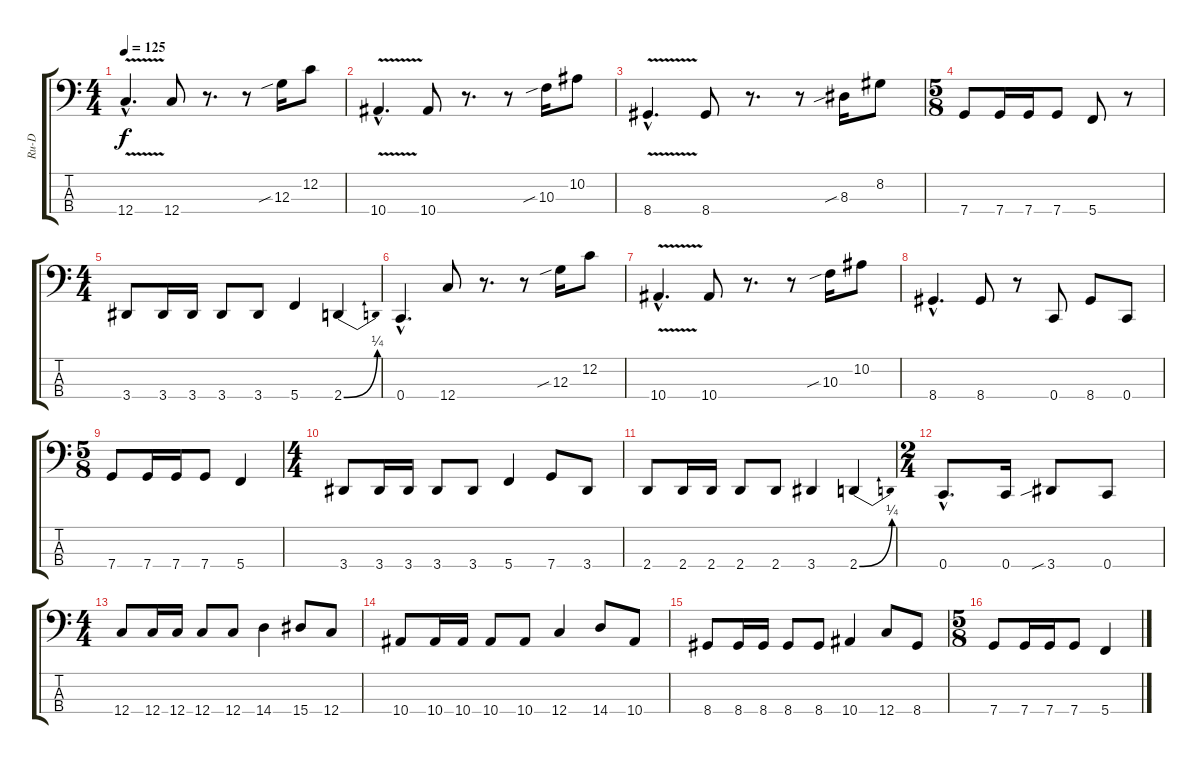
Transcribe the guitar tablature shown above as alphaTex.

\track ("Ru-D" "Ru-D") {instrument electricbassfinger}
\staff {score tabs}
\tuning (F2 C2 G1 C1) {hide}
\ts (4 4)
\tempo 125
\clef f4
\ks c
12.4{v hac}.4{d dy f} 12.4.8 r.8{d} r.8 12.3{sib}.16 12.2.8 |
10.4{v hac}.4{d} 10.4.8 r.8{d} r.8 10.3{sib}.16 10.2.8 |
8.4{v hac}.4{d} 8.4.8 r.8{d} r.8 8.3{sib}.16 8.2.8 |
\ts (5 8)
7.4.8 7.4.16 7.4.16 7.4.8 5.4.8 r.8 |
\ts (4 4)
3.4.8 3.4.16 3.4.16 3.4.8 3.4.8 5.4.4 2.4{be (bend 0 0 60 1)}.4 |
0.4{hac}.4{d} 12.4.8 r.8{d} r.8 12.3{sib}.16 12.2.8 |
10.4{v hac}.4{d} 10.4.8 r.8{d} r.8 10.3{sib}.16 10.2.8 |
8.4{hac}.4{d} 8.4.8 r.8 0.4.8 8.4.8 0.4.8 |
\ts (5 8)
7.4.8 7.4.16 7.4.16 7.4.8 5.4.4 |
\ts (4 4)
3.4.8 3.4.16 3.4.16 3.4.8 3.4.8 5.4.4 7.4.8 3.4.8 |
2.4.8 2.4.16 2.4.16 2.4.8 2.4.8 3.4.4 2.4{be (bend 0 0 60 1)}.4 |
\ts (2 4)
0.4{hac}.8{d} 0.4.16 3.4{sib}.8 0.4.8 |
\ts (4 4)
12.4.8 12.4.16 12.4.16 12.4.8 12.4.8 14.4.4 15.4.8 12.4.8 |
10.4.8 10.4.16 10.4.16 10.4.8 10.4.8 12.4.4 14.4.8 10.4.8 |
8.4.8 8.4.16 8.4.16 8.4.8 8.4.8 10.4.4 12.4.8 8.4.8 |
\ts (5 8)
7.4.8 7.4.16 7.4.16 7.4.8 5.4{ss}.4
